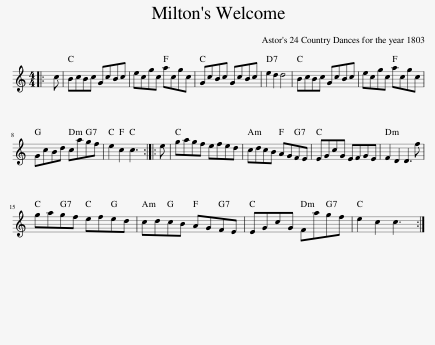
X:1
L:1/8
M:4/4
I:linebreak $
K:C
V:1 treble
V:1
|: c | BcBc GcBc | ecgc acgc | GcBc GcBc | e2 d2 d4 | %5
 BcBc GcBc | ecgc acgc |$ GcBd cagf | e2 c2 c3 :: e | %10
 gagf efed | cdcB AGFE | EGcG EFGE | F2 D2 D3 f |$ gagf efed | %15
 cdcB AGFE | EGcG Fagf | e2 c2 c3 :| %18
